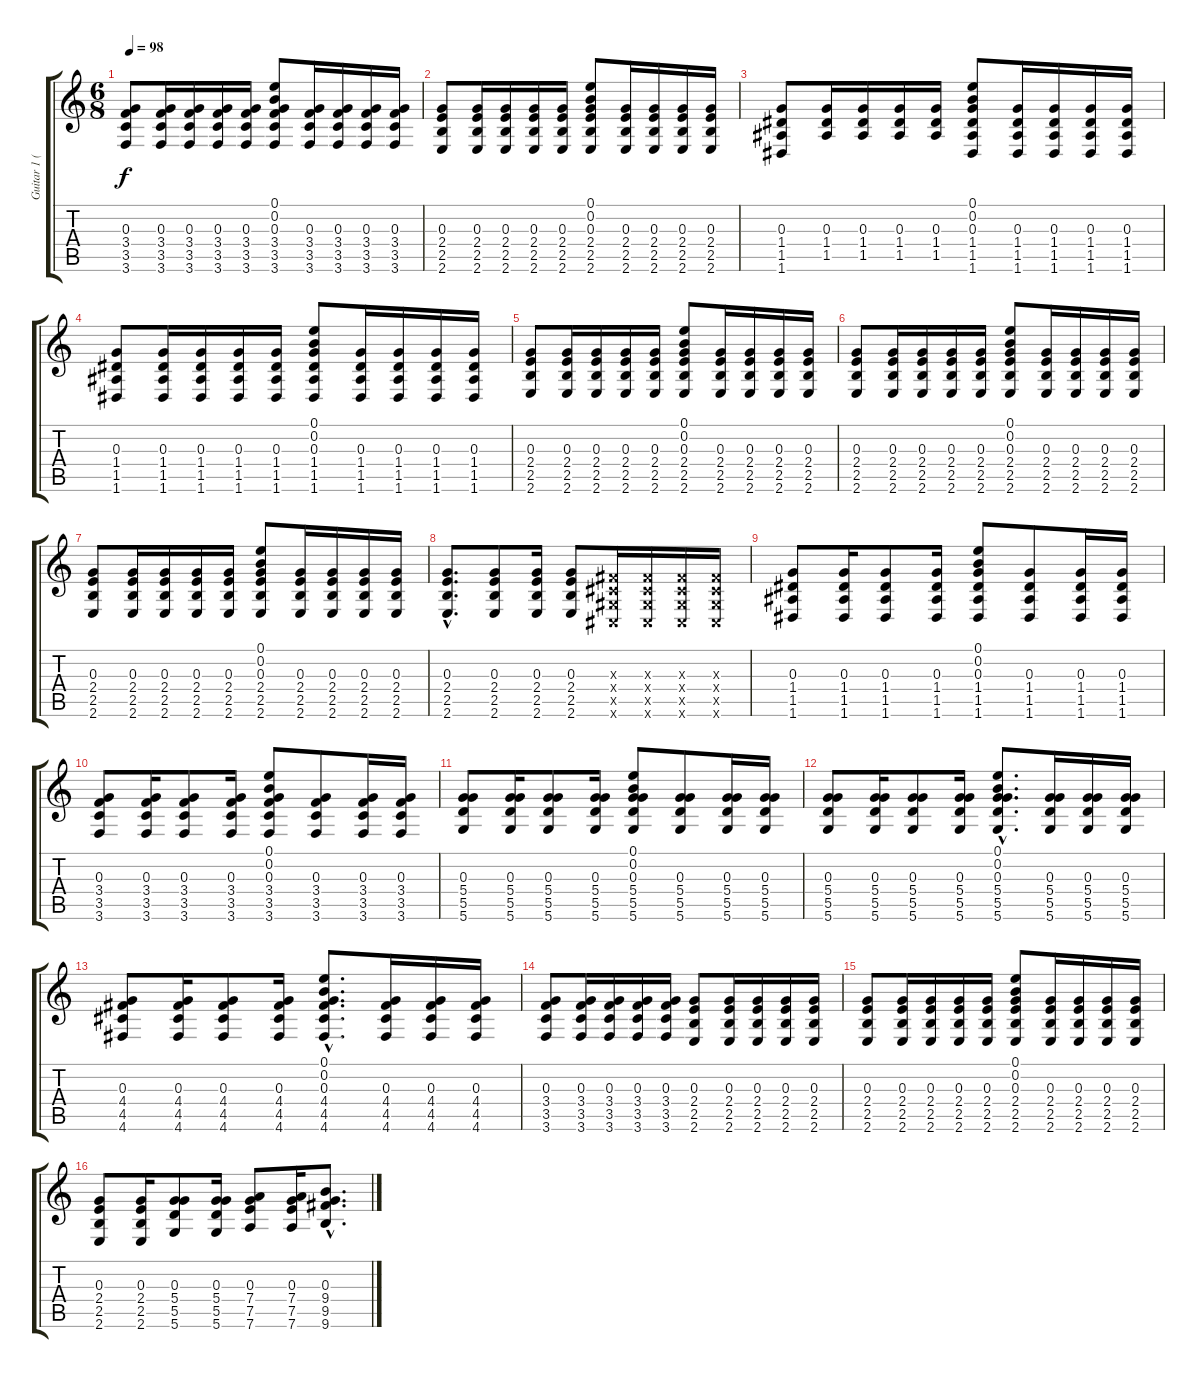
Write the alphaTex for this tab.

\track ("Guitar 1 (electric)" "Guitar 1 (") {instrument electricguitarclean}
\staff {score tabs}
\tuning (E4 B3 G3 D3 A2 D2) {hide}
\ts (6 8)
\tempo 98
\clef g2
\ks c
(0.3 3.4 3.5 3.6).8{dy f} (0.3 3.4 3.5 3.6).16 (0.3 3.4 3.5 3.6).16 (0.3 3.4 3.5 3.6).16 (0.3 3.4 3.5 3.6).16 (0.1 0.2 0.3 3.4 3.5 3.6).8 (0.3 3.4 3.5 3.6).16 (0.3 3.4 3.5 3.6).16 (0.3 3.4 3.5 3.6).16 (0.3 3.4 3.5 3.6).16 |
(0.3 2.4 2.5 2.6).8 (0.3 2.4 2.5 2.6).16 (0.3 2.4 2.5 2.6).16 (0.3 2.4 2.5 2.6).16 (0.3 2.4 2.5 2.6).16 (0.1 0.2 0.3 2.4 2.5 2.6).8 (0.3 2.4 2.5 2.6).16 (0.3 2.4 2.5 2.6).16 (0.3 2.4 2.5 2.6).16 (0.3 2.4 2.5 2.6).16 |
(0.3 1.4 1.5 1.6).8 (0.3 1.4 1.5).16 (0.3 1.4 1.5).16 (0.3 1.4 1.5).16 (0.3 1.4 1.5).16 (0.1 0.2 0.3 1.4 1.5 1.6).8 (0.3 1.4 1.5 1.6).16 (0.3 1.4 1.5 1.6).16 (0.3 1.4 1.5 1.6).16 (0.3 1.4 1.5 1.6).16 |
(0.3 1.4 1.5 1.6).8 (0.3 1.4 1.5 1.6).16 (0.3 1.4 1.5 1.6).16 (0.3 1.4 1.5 1.6).16 (0.3 1.4 1.5 1.6).16 (0.1 0.2 0.3 1.4 1.5 1.6).8 (0.3 1.4 1.5 1.6).16 (0.3 1.4 1.5 1.6).16 (0.3 1.4 1.5 1.6).16 (0.3 1.4 1.5 1.6).16 |
(0.3 2.4 2.5 2.6).8 (0.3 2.4 2.5 2.6).16 (0.3 2.4 2.5 2.6).16 (0.3 2.4 2.5 2.6).16 (0.3 2.4 2.5 2.6).16 (0.1 0.2 0.3 2.4 2.5 2.6).8 (0.3 2.4 2.5 2.6).16 (0.3 2.4 2.5 2.6).16 (0.3 2.4 2.5 2.6).16 (0.3 2.4 2.5 2.6).16 |
(0.3 2.4 2.5 2.6).8 (0.3 2.4 2.5 2.6).16 (0.3 2.4 2.5 2.6).16 (0.3 2.4 2.5 2.6).16 (0.3 2.4 2.5 2.6).16 (0.1 0.2 0.3 2.4 2.5 2.6).8 (0.3 2.4 2.5 2.6).16 (0.3 2.4 2.5 2.6).16 (0.3 2.4 2.5 2.6).16 (0.3 2.4 2.5 2.6).16 |
(0.3 2.4 2.5 2.6).8 (0.3 2.4 2.5 2.6).16 (0.3 2.4 2.5 2.6).16 (0.3 2.4 2.5 2.6).16 (0.3 2.4 2.5 2.6).16 (0.1 0.2 0.3 2.4 2.5 2.6).8 (0.3 2.4 2.5 2.6).16 (0.3 2.4 2.5 2.6).16 (0.3 2.4 2.5 2.6).16 (0.3 2.4 2.5 2.6).16 |
(0.3{hac} 2.4{hac} 2.5{hac} 2.6{hac}).8{d} (0.3 2.4 2.5 2.6).8 (0.3 2.4 2.5 2.6).16 (0.3 2.4 2.5 2.6).8 (-1.3{x} -1.4{x} -1.5{x} -1.6{x}).16 (-1.3{x} -1.4{x} -1.5{x} -1.6{x}).16 (-1.3{x} -1.4{x} -1.5{x} -1.6{x}).16 (-1.3{x} -1.4{x} -1.5{x} -1.6{x}).16 |
(0.3 1.4 1.5 1.6).8 (0.3 1.4 1.5 1.6).16 (0.3 1.4 1.5 1.6).8 (0.3 1.4 1.5 1.6).16 (0.1 0.2 0.3 1.4 1.5 1.6).8 (0.3 1.4 1.5 1.6).8 (0.3 1.4 1.5 1.6).16 (0.3 1.4 1.5 1.6).16 |
(0.3 3.4 3.5 3.6).8 (0.3 3.4 3.5 3.6).16 (0.3 3.4 3.5 3.6).8 (0.3 3.4 3.5 3.6).16 (0.1 0.2 0.3 3.4 3.5 3.6).8 (0.3 3.4 3.5 3.6).8 (0.3 3.4 3.5 3.6).16 (0.3 3.4 3.5 3.6).16 |
(0.3 5.4 5.5 5.6).8 (0.3 5.4 5.5 5.6).16 (0.3 5.4 5.5 5.6).8 (0.3 5.4 5.5 5.6).16 (0.1 0.2 0.3 5.4 5.5 5.6).8 (0.3 5.4 5.5 5.6).8 (0.3 5.4 5.5 5.6).16 (0.3 5.4 5.5 5.6).16 |
(0.3 5.4 5.5 5.6).8 (0.3 5.4 5.5 5.6).16 (0.3 5.4 5.5 5.6).8 (0.3 5.4 5.5 5.6).16 (0.1{hac} 0.2{hac} 0.3{hac} 5.4{hac} 5.5{hac} 5.6{hac}).8{d} (0.3 5.4 5.5 5.6).16 (0.3 5.4 5.5 5.6).16 (0.3 5.4 5.5 5.6).16 |
(0.3 4.4 4.5 4.6).8 (0.3 4.4 4.5 4.6).16 (0.3 4.4 4.5 4.6).8 (0.3 4.4 4.5 4.6).16 (0.1{hac} 0.2{hac} 0.3{hac} 4.4{hac} 4.5{hac} 4.6{hac}).8{d} (0.3 4.4 4.5 4.6).16 (0.3 4.4 4.5 4.6).16 (0.3 4.4 4.5 4.6).16 |
(0.3 3.4 3.5 3.6).8 (0.3 3.4 3.5 3.6).16 (0.3 3.4 3.5 3.6).16 (0.3 3.4 3.5 3.6).16 (0.3 3.4 3.5 3.6).16 (0.3 2.4 2.5 2.6).8 (0.3 2.4 2.5 2.6).16 (0.3 2.4 2.5 2.6).16 (0.3 2.4 2.5 2.6).16 (0.3 2.4 2.5 2.6).16 |
(0.3 2.4 2.5 2.6).8 (0.3 2.4 2.5 2.6).16 (0.3 2.4 2.5 2.6).16 (0.3 2.4 2.5 2.6).16 (0.3 2.4 2.5 2.6).16 (0.1 0.2 0.3 2.4 2.5 2.6).8 (0.3 2.4 2.5 2.6).16 (0.3 2.4 2.5 2.6).16 (0.3 2.4 2.5 2.6).16 (0.3 2.4 2.5 2.6).16 |
(0.3 2.4 2.5 2.6).8 (0.3 2.4 2.5 2.6).16 (0.3 5.4 5.5 5.6).8 (0.3 5.4 5.5 5.6).16 (0.3 7.4 7.5 7.6).8 (0.3 7.4 7.5 7.6).16 (0.3{hac} 9.4{hac} 9.5{hac} 9.6{hac}).8{d}
